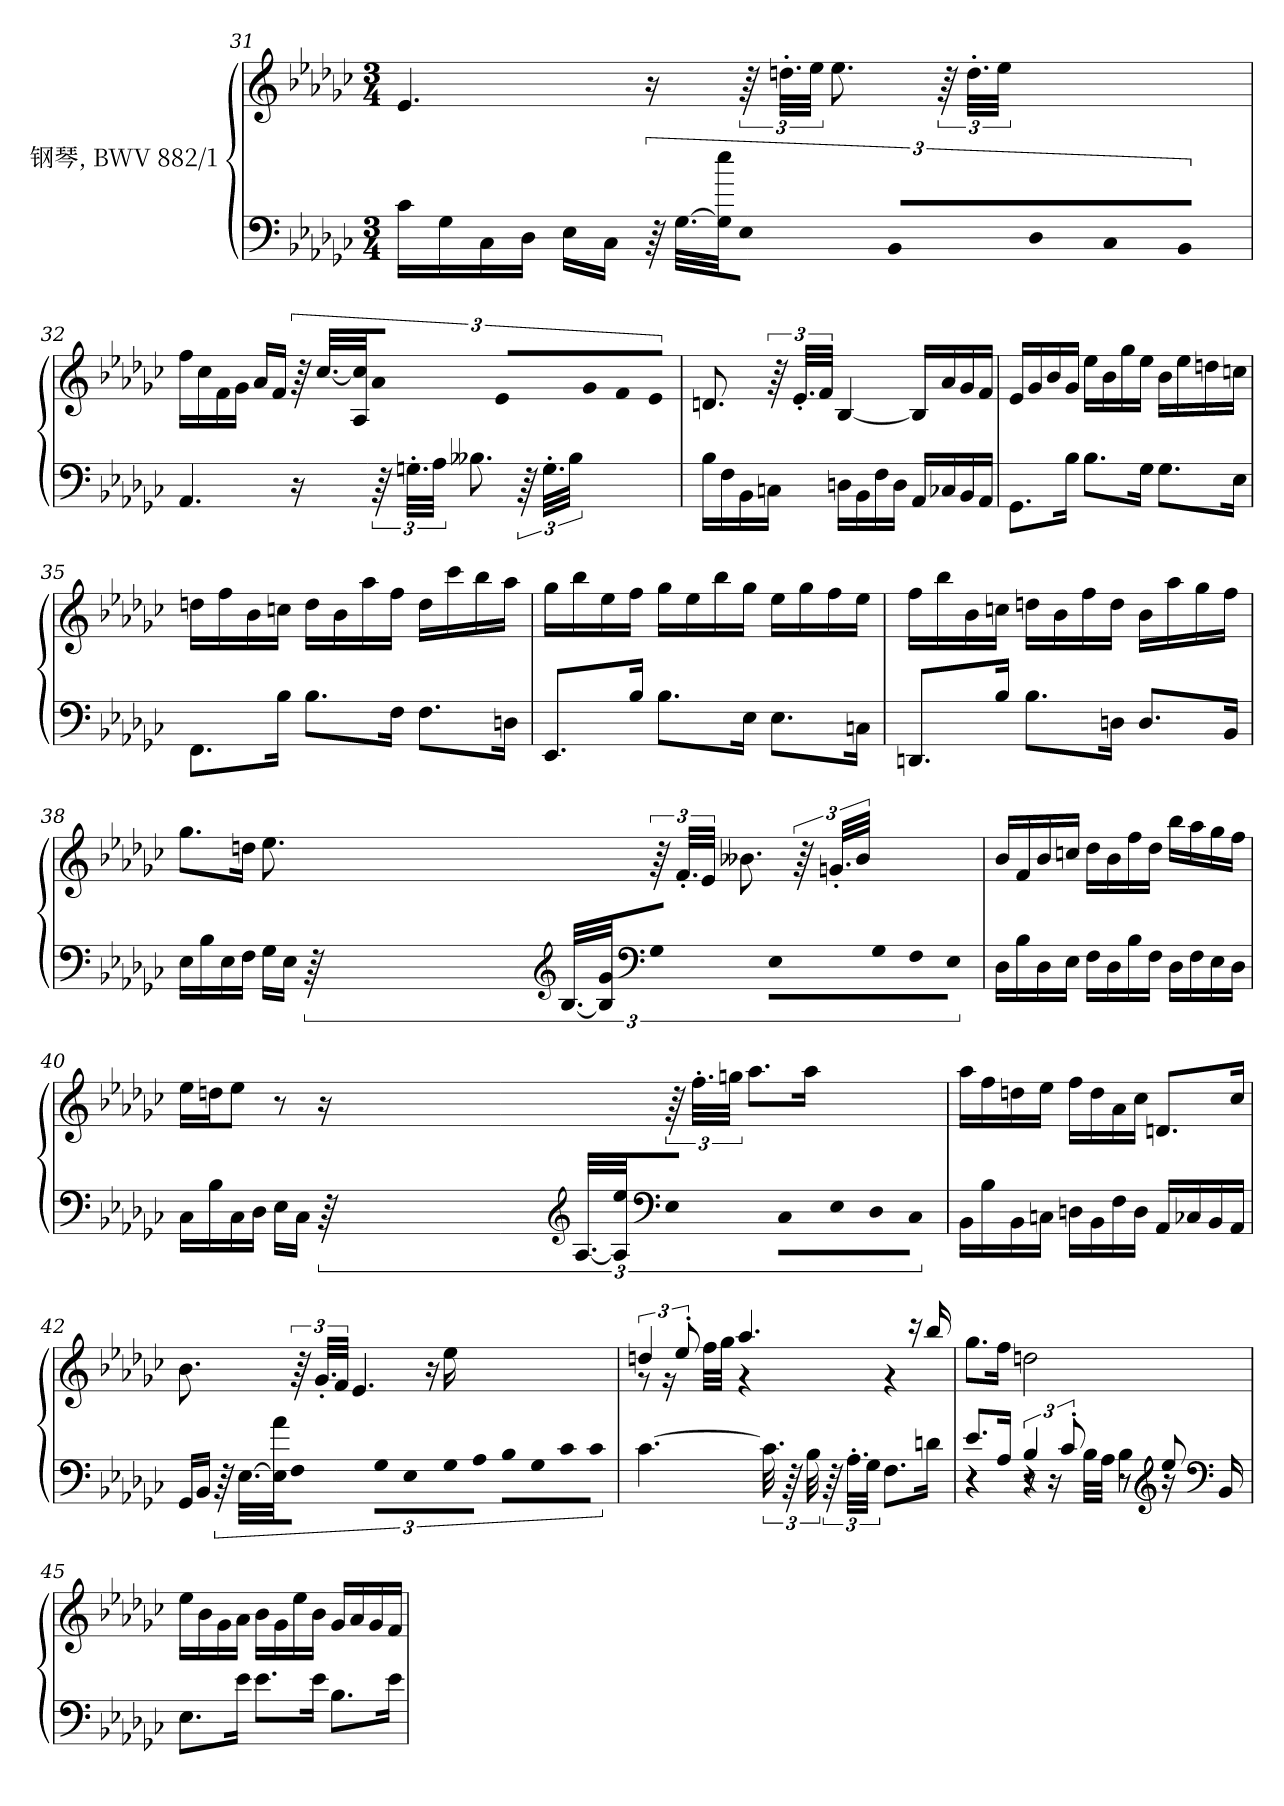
**kern	**kern
*part1	*part1
*staff2	*staff1
*I"钢琴, BWV 882/1	*
!!LO:LB:g=z
*clefF4	*clefG2
*k[b-e-a-d-g-c-]	*k[b-e-a-d-g-c-]
*M3/4	*M3/4
=31	=31
16c-\LL	4.e-/
16G-\	.
16C-\	.
16D-\JJ	.
16E-\LL	.
16C-\JJ	.
96r	16r
[48.G-\LLL	.
48G-\] 48ee-\J	.
16E-\JJ	96r
.	48.ddn'\LLL
.	48ee-\JJJ
16BB-/LL	8.ee-\
16D-/	.
16C-/	.
16BB-/JJ	96r
.	48.dd'\LLL
.	48ee-\JJJ
=32	=32
4.AA-/	16ff\LL
.	16cc-\
.	16f\
.	16g-\JJ
.	16a-/LL
.	16f/JJ
16r	96r
.	[48.cc-/LLL
.	48A-/ 48cc-/]J
96r	16a-/JJ
48.Gn'\LLL	.
48A-\JJJ	.
8.B--X\	16e-/LL
.	16g-/
.	16f/
96r	16e-/JJ
48.G'\LLL	.
48B--\JJJ	.
!!LO:LB:g=z
=33	=33
16B-\LL	8.dn/
16F\	.
16BB-\	.
16Cn\JJ	96r
.	48.e-'/LLL
.	48f/JJJ
16Dn\LL	[4B-/
16BB-\	.
16F\	.
16D\JJ	.
16AA-/LL	16B-/LL]
16C-X/	16a-/
16BB-/	16g-/
16AA-/JJ	16f/JJ
=34	=34
8.GG-\L	16e-/LL
.	16g-/
.	16b-/
16B-\Jk	16g-/JJ
8.B-\L	16ee-\LL
.	16b-\
.	16gg-\
16G-\Jk	16ee-\JJ
8.G-\L	16b-\LL
.	16ee-\
.	16ddn\
16E-\Jk	16ccn\JJ
=35	=35
8.FF\L	16ddn\LL
.	16ff\
.	16b-\
16B-\Jk	16ccn\JJ
8.B-\L	16dd\LL
.	16b-\
.	16aa-\
16F\Jk	16ff\JJ
8.F\L	16dd\LL
.	16ccc-\
.	16bb-\
16Dn\Jk	16aa-\JJ
!!LO:LB:g=z
=36	=36
8.EE-/L	16gg-\LL
.	16bb-\
.	16ee-\
16B-/Jk	16ff\JJ
8.B-\L	16gg-\LL
.	16ee-\
.	16bb-\
16E-\Jk	16gg-\JJ
8.E-\L	16ee-\LL
.	16gg-\
.	16ff\
16Cn\Jk	16ee-\JJ
=37	=37
8.DDn/L	16ff\LL
.	16bb-\
.	16b-\
16B-/Jk	16ccn\JJ
8.B-\L	16ddn\LL
.	16b-\
.	16ff\
16Dn\Jk	16dd\JJ
8.D/L	16b-\LL
.	16aa-\
.	16gg-\
16BB-/Jk	16ff\JJ
!!LO:LB:g=z
=38	=38
16E-\LL	8.gg-\L
16B-\	.
16E-\	.
16F\JJ	16ddn\Jk
16G-\LL	8.ee-\
16E-\JJ	.
96r	.
*clefG2	*
[48.B-/LLL	.
48B-/] 48g-/J	.
*clefF4	*
16G-/JJ	96r
.	48.f'/LLL
.	48e-/JJJ
16E-\LL	8.b--X\
16G-\	.
16F\	.
16E-\JJ	96r
.	48.gn'/LLL
.	48b--/JJJ
=39	=39
16D-\LL	16b-/LL
16B-\	16f/
16D-\	16b-/
16E-\JJ	16ccn/JJ
16F\LL	16dd-\LL
16D-\	16b-\
16B-\	16ff\
16F\JJ	16dd-\JJ
16D-\LL	16bb-\LL
16F\	16aa-\
16E-\	16gg-\
16D-\JJ	16ff\JJ
!!LO:LB:g=z
=40	=40
16C-\LL	16ee-\LL
16B-\	16ddn\J
16C-\	8ee-\J
16D-\JJ	.
16E-\LL	8r
16C-\JJ	.
96r	16r
*clefG2	*
[48.A-/LLL	.
48A-/] 48ee-/J	.
*clefF4	*
16E-/JJ	96r
.	48.ff'\LLL
.	48ggn\JJJ
16C-\LL	8.aa-\L
16E-\	.
16D-\	.
16C-\JJ	16aa-\Jk
=41	=41
16BB-\LL	16aa-\LL
16B-\	16ff\
16BB-\	16ddn\
16Cn\JJ	16ee-\JJ
16Dn\LL	16ff\LL
16BB-\	16dd\
16F\	16a-\
16D\JJ	16cc-\JJ
16AA-/LL	8.dn/L
16C-X/	.
16BB-/	.
16AA-/JJ	16cc-/Jk
!!LO:PB:g=z
=42	=42
16GG-/LL	8.b-\
16BB-/JJ	.
96r	.
[48.E-\LLL	.
48E-\] 48a-\J	.
16F\JJ	96r
.	48.g-'/LLL
.	48f/JJJ
16G-\LL	4.e-/
16E-\	.
16G-\	.
16A-\JJ	.
16B-\LL	.
16G-\	.
16c-\	16r
16c-\JJ	16ee-\
=43	=43
*	*^
[4.c-\	6ddn/	8r
.	.	16r
.	12ee-'/	.
.	.	32ff\LLL
.	.	32gg-\JJJ
.	4.aa-/	4r
48.c-\]	.	.
96r	.	.
48B-\	.	.
96r	.	.
48.A-'\LLL	.	.
48G-\JJJ	.	.
8.F\L	.	4r
.	16r	.
16dn\Jk	16bb-/	.
*	*v	*v
!!LO:LB:g=z
=44	=44
*^	*
*	*^	*
4r	4r	8.e-/L	8.gg-\L
.	.	16A-/Jk	16ff\Jk
4r	8r	6B-/	2ddn\
.	16r	.	.
.	.	12c-'/	.
.	32B-\LLL	.	.
.	32A-\JJJ	.	.
8r	4B-\	8r	.
*clefG2	*	*	*
8ee-/	.	16r	.
*clefF4	*	*	*
.	.	16BB-/	.
*v	*v	*v	*
=45	=45
8.E-\L	16ee-\LL
.	16b-\
.	16g-\
16e-\Jk	16a-\JJ
8.e-\L	16b-\LL
.	16g-\
.	16ee-\
16e-\Jk	16b-\JJ
8.B-\L	16g-/LL
.	16a-/
.	16g-/
16e-\Jk	16f/JJ
=	=
*-	*-
